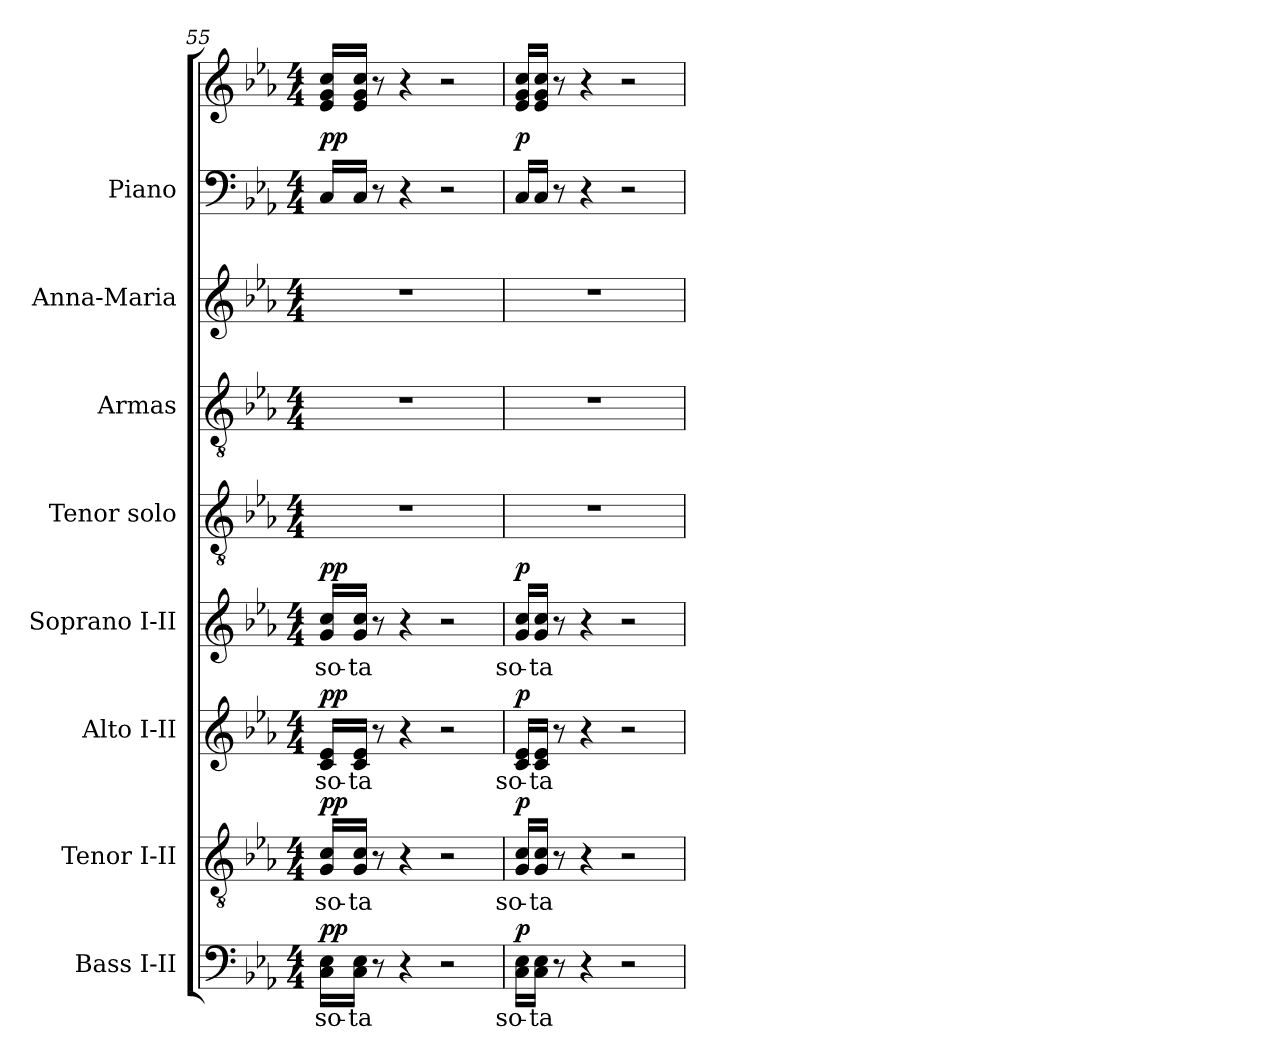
**kern	**text	**dynam	**kern	**text	**dynam	**kern	**text	**dynam	**kern	**text	**dynam	**kern	**kern	**kern	**kern	**kern	**dynam
*part8	*part8	*part8	*part7	*part7	*part7	*part6	*part6	*part6	*part5	*part5	*part5	*part4	*part3	*part2	*part1	*part1	*part1
*staff9	*staff9	*staff9	*staff8	*staff8	*staff8	*staff7	*staff7	*staff7	*staff6	*staff6	*staff6	*staff5	*staff4	*staff3	*staff2	*staff1	*staff1/2
*I"Bass I-II	*	*	*I"Tenor I-II	*	*	*I"Alto I-II	*	*	*I"Soprano I-II	*	*	*I"Tenor solo	*I"Armas	*I"Anna-Maria	*I"Piano	*	*
*I'B.	*	*	*I'T.	*	*	*I'A.	*	*	*I'S.	*	*	*I'T. Solo	*I'Armas	*I'A-M	*I'Pno.	*	*
*clefF4	*	*	*clefGv2	*	*	*clefG2	*	*	*clefG2	*	*	*clefGv2	*clefGv2	*clefG2	*clefF4	*clefG2	*
*	*	*	*ITrd7c12	*	*	*	*	*	*	*	*	*ITrd7c12	*ITrd7c12	*	*	*	*
*k[b-e-a-]	*	*	*k[b-e-a-]	*	*	*k[b-e-a-]	*	*	*k[b-e-a-]	*	*	*k[b-e-a-]	*k[b-e-a-]	*k[b-e-a-]	*k[b-e-a-]	*k[b-e-a-]	*
*E-:	*	*	*E-:	*	*	*E-:	*	*	*E-:	*	*	*E-:	*E-:	*E-:	*E-:	*E-:	*
*M4/4	*	*	*M4/4	*	*	*M4/4	*	*	*M4/4	*	*	*M4/4	*M4/4	*M4/4	*M4/4	*M4/4	*
=55	=55	=55	=55	=55	=55	=55	=55	=55	=55	=55	=55	=55	=55	=55	=55	=55	=55
!	!LO:LY:b:color=#000000	!	!	!	!	!	!	!	!	!	!	!	!	!	!	!	!
!	!	!	!	!LO:LY:b:color=#000000	!	!	!	!	!	!	!	!	!	!	!	!	!
!	!	!	!	!	!	!	!LO:LY:b:color=#000000	!	!	!	!	!	!	!	!	!	!
!	!	!	!	!	!	!	!	!	!	!LO:LY:b:color=#000000	!	!	!	!	!	!	!
16Ci\ 16E-iLL	so-	pp	16GGi/ 16CiLL	so-	pp	16ci/ 16e-iLL	so-	pp	16gi/ 16cciLL	so-	pp	1r	1r	1r	16Ci/LL	16e-i/ 16gi 16cciLL	pp
!	!LO:LY:b:color=#000000	!	!	!	!	!	!	!	!	!	!	!	!	!	!	!	!
!	!	!	!	!LO:LY:b:color=#000000	!	!	!	!	!	!	!	!	!	!	!	!	!
!	!	!	!	!	!	!	!LO:LY:b:color=#000000	!	!	!	!	!	!	!	!	!	!
!	!	!	!	!	!	!	!	!	!	!LO:LY:b:color=#000000	!	!	!	!	!	!	!
16Ci\ 16E-iJJ	-ta	.	16GGi/ 16CiJJ	-ta	.	16ci/ 16e-iJJ	-ta	.	16gi/ 16cciJJ	-ta	.	.	.	.	16Ci/JJ	16e-i/ 16gi 16cciJJ	.
8r	.	.	8r	.	.	8r	.	.	8r	.	.	.	.	.	8r	8r	.
4r	.	.	4r	.	.	4r	.	.	4r	.	.	.	.	.	4r	4r	.
2r	.	.	2r	.	.	2r	.	.	2r	.	.	.	.	.	2r	2r	.
=56	=56	=56	=56	=56	=56	=56	=56	=56	=56	=56	=56	=56	=56	=56	=56	=56	=56
!	!LO:LY:b:color=#000000	!	!	!	!	!	!	!	!	!	!	!	!	!	!	!	!
!	!	!	!	!LO:LY:b:color=#000000	!	!	!	!	!	!	!	!	!	!	!	!	!
!	!	!	!	!	!	!	!LO:LY:b:color=#000000	!	!	!	!	!	!	!	!	!	!
!	!	!	!	!	!	!	!	!	!	!LO:LY:b:color=#000000	!	!	!	!	!	!	!
16Ci\ 16E-iLL	so-	p	16GGi/ 16CiLL	so-	p	16ci/ 16e-iLL	so-	p	16gi/ 16cciLL	so-	p	1r	1r	1r	16Ci/LL	16e-i/ 16gi 16cciLL	p
!	!LO:LY:b:color=#000000	!	!	!	!	!	!	!	!	!	!	!	!	!	!	!	!
!	!	!	!	!LO:LY:b:color=#000000	!	!	!	!	!	!	!	!	!	!	!	!	!
!	!	!	!	!	!	!	!LO:LY:b:color=#000000	!	!	!	!	!	!	!	!	!	!
!	!	!	!	!	!	!	!	!	!	!LO:LY:b:color=#000000	!	!	!	!	!	!	!
16Ci\ 16E-iJJ	-ta	.	16GGi/ 16CiJJ	-ta	.	16ci/ 16e-iJJ	-ta	.	16gi/ 16cciJJ	-ta	.	.	.	.	16Ci/JJ	16e-i/ 16gi 16cciJJ	.
8r	.	.	8r	.	.	8r	.	.	8r	.	.	.	.	.	8r	8r	.
4r	.	.	4r	.	.	4r	.	.	4r	.	.	.	.	.	4r	4r	.
2r	.	.	2r	.	.	2r	.	.	2r	.	.	.	.	.	2r	2r	.
=	=	=	=	=	=	=	=	=	=	=	=	=	=	=	=	=	=
*-	*-	*-	*-	*-	*-	*-	*-	*-	*-	*-	*-	*-	*-	*-	*-	*-	*-
